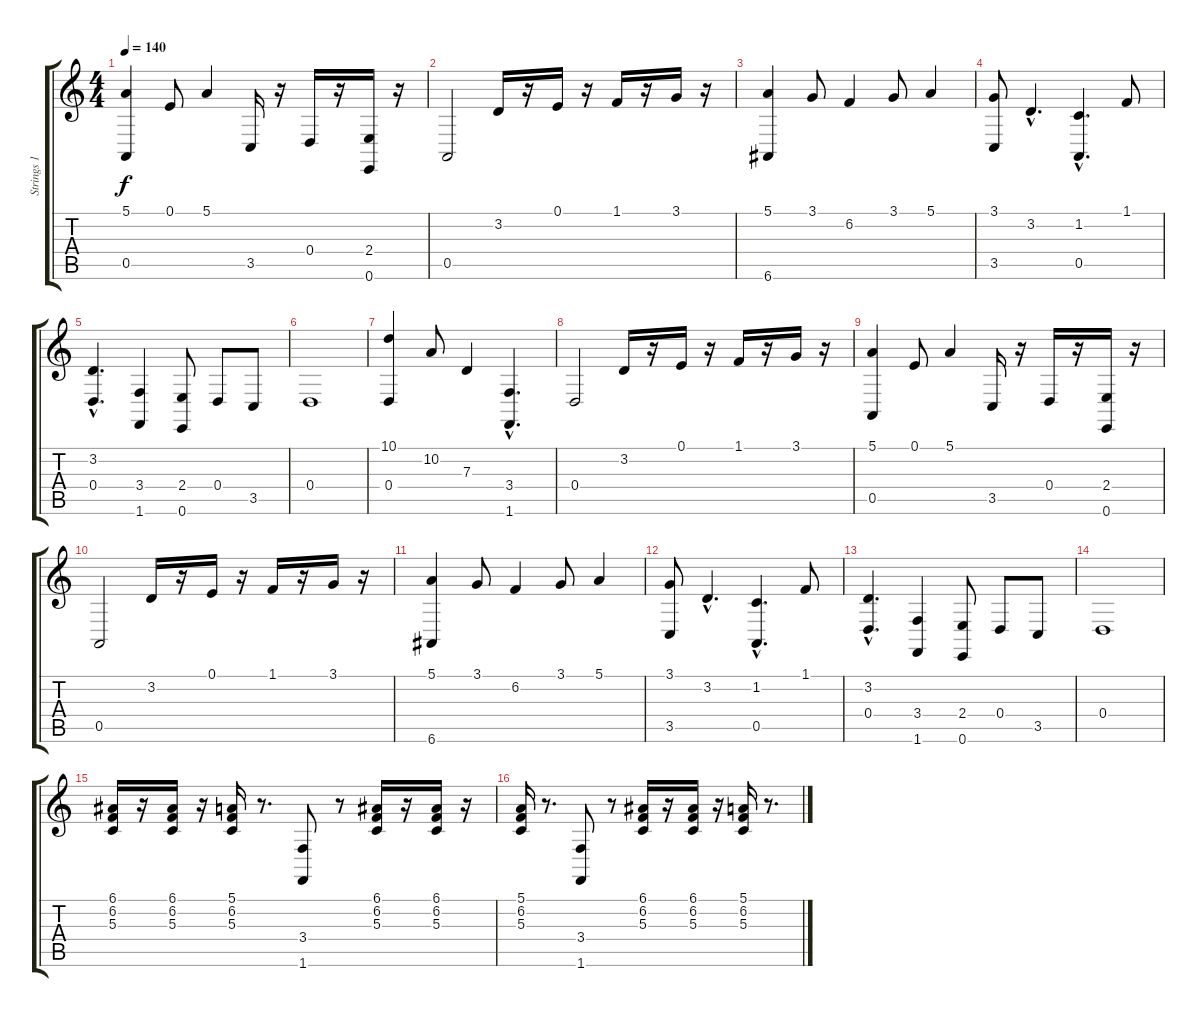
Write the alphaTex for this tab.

\track ("Strings 1" "Strings 1") {instrument stringensemble2}
\staff {score tabs}
\tuning (E4 B3 G3 D3 A2 E2) {hide}
\ts (4 4)
\tempo 140
\clef g2
\ks c
(5.1 0.5).4{dy f} 0.1.8 5.1.4 3.5.16 r.16 0.4.16 r.16 (2.4 0.6).16 r.16 |
0.5.2 3.2.16 r.16 0.1.16 r.16 1.1.16 r.16 3.1.16 r.16 |
(5.1 6.6).4 3.1.8 6.2.4 3.1.8 5.1.4 |
(3.1 3.5).8 3.2{hac}.4{d} (1.2{hac} 0.5).4{d} 1.1.8 |
(3.2 0.4{hac}).4{d} (3.4 1.6).4 (2.4 0.6).8 0.4.8 3.5.8 |
0.4.1 |
(10.1 0.4).4 10.2.8 7.3.4 (3.4{hac} 1.6{hac}).4{d} |
0.4.2 3.2.16 r.16 0.1.16 r.16 1.1.16 r.16 3.1.16 r.16 |
(5.1 0.5).4 0.1.8 5.1.4 3.5.16 r.16 0.4.16 r.16 (2.4 0.6).16 r.16 |
0.5.2 3.2.16 r.16 0.1.16 r.16 1.1.16 r.16 3.1.16 r.16 |
(5.1 6.6).4 3.1.8 6.2.4 3.1.8 5.1.4 |
(3.1 3.5).8 3.2{hac}.4{d} (1.2{hac} 0.5).4{d} 1.1.8 |
(3.2 0.4{hac}).4{d} (3.4 1.6).4 (2.4 0.6).8 0.4.8 3.5.8 |
0.4.1 |
(6.1 6.2 5.3).16 r.16 (6.1 6.2 5.3).16 r.16 (5.1 6.2 5.3).16 r.8{d} (3.4 1.6).8 r.8 (6.1 6.2 5.3).16 r.16 (6.1 6.2 5.3).16 r.16 |
(5.1 6.2 5.3).16 r.8{d} (3.4 1.6).8 r.8 (6.1 6.2 5.3).16 r.16 (6.1 6.2 5.3).16 r.16 (5.1 6.2 5.3).16 r.8{d}
